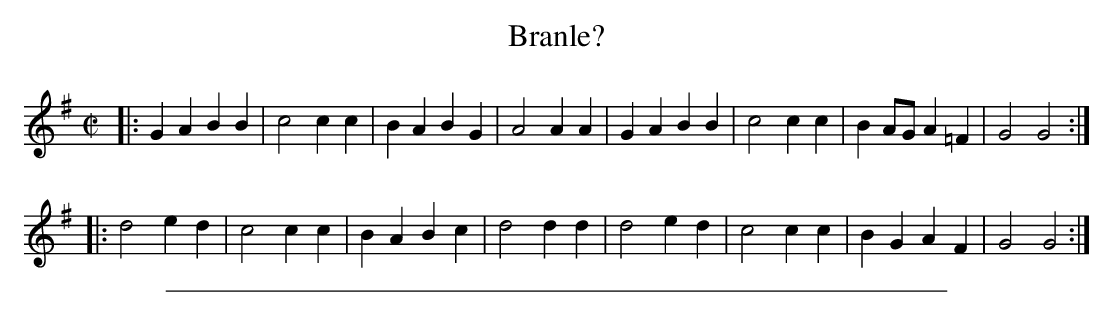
X:1
T: Branle?
M:C|
L:1/4
K:G
|: GABB  | c2 cc | BABG | A2 AA | GABB  | c2 cc | B A/2G/2 A=F | G2 G2 :|
|: d2 ed | c2 cc | BABc | d2 dd | d2 ed | c2 cc | BGAF         | G2 G2 :|
